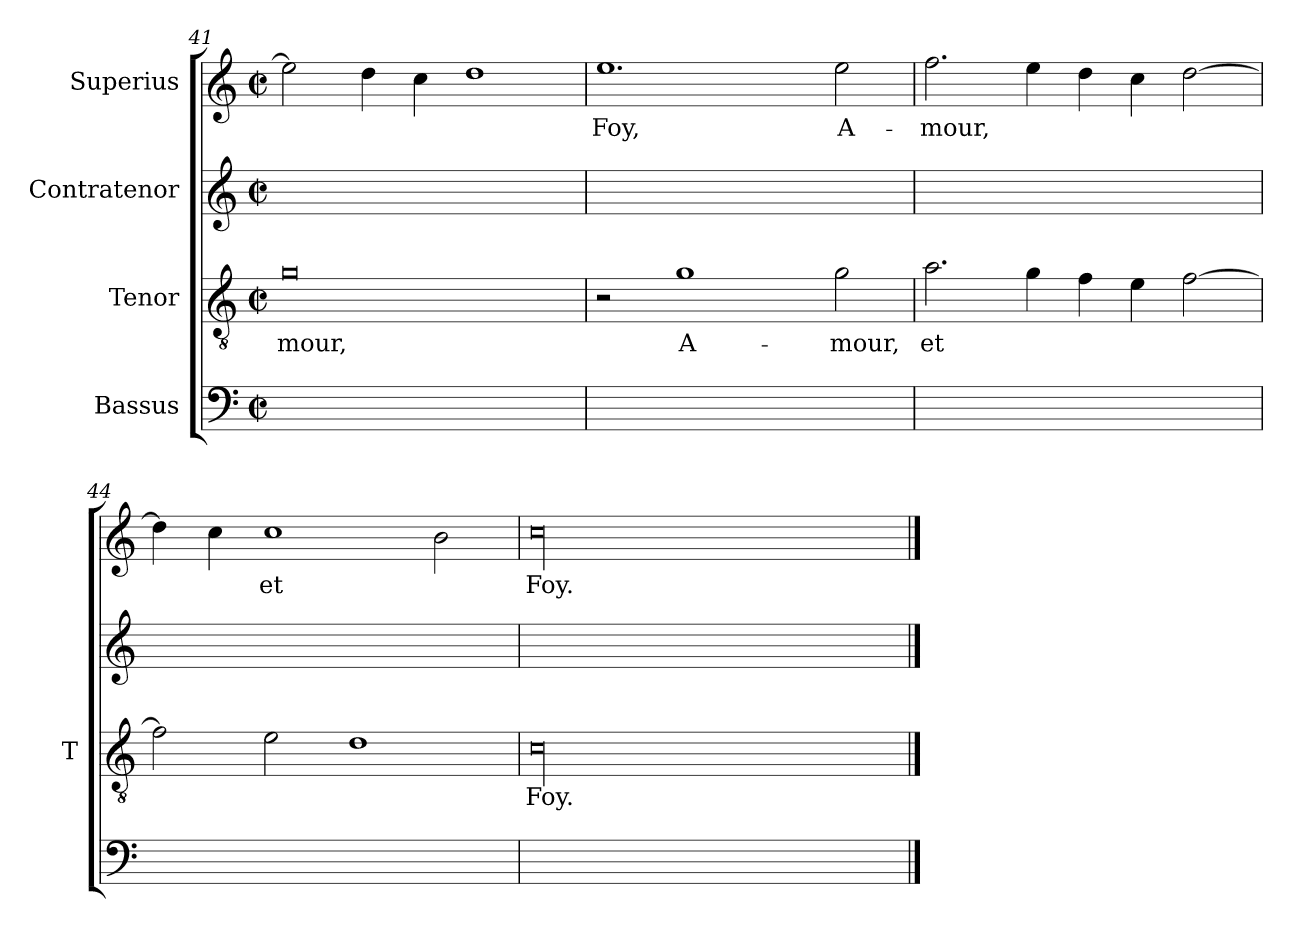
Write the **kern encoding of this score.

**kern	**kern	**text	**kern	**kern	**text
*part4	*part3	*part3	*part2	*part1	*part1
*staff4	*staff3	*staff3	*staff2	*staff1	*staff1
*I"Bassus	*I"Tenor	*	*I"Contratenor	*I"Superius	*
*	*I'T	*	*	*	*
*clefF4	*clefGv2	*	*clefG2	*clefG2	*
*k[]	*k[]	*	*k[]	*k[]	*
*C:	*C:	*	*C:	*C:	*
*M2/2	*M2/2	*	*M2/2	*M2/2	*
*met(c|)	*met(c|)	*	*met(c|)	*met(c|)	*
=41	=41	=41	=41	=41	=41
1ryy	0g	-mour,	1ryy	2ee]	.
.	.	.	.	4dd	.
.	.	.	.	4cc	.
1ryy	.	.	1ryy	1dd	.
=42	=42	=42	=42	=42	=42
1ryy	2r	.	1ryy	1.ee	-Foy,
.	1g	A-	.	.	.
1ryy	.	.	1ryy	.	.
.	2g	-mour,	.	2ee	A-
=43	=43	=43	=43	=43	=43
1ryy	2.a	-et	1ryy	2.ff	-mour,
.	4g	.	.	4ee	.
1ryy	4f	.	1ryy	4dd	.
.	4e	.	.	4cc	.
.	[2f	.	.	[2dd	.
=44	=44	=44	=44	=44	=44
1ryy	2f]	.	1ryy	4dd]	.
.	.	.	.	4cc	.
.	2e	.	.	1cc	-et
1ryy	1d	.	1ryy	.	.
.	.	.	.	2b	.
=45	=45	=45	=45	=45	=45
1ryy	00c	-Foy.	1ryy	00cc	-Foy.
0.ryy	.	.	0.ryy	.	.
==	==	==	==	==	==
*-	*-	*-	*-	*-	*-
